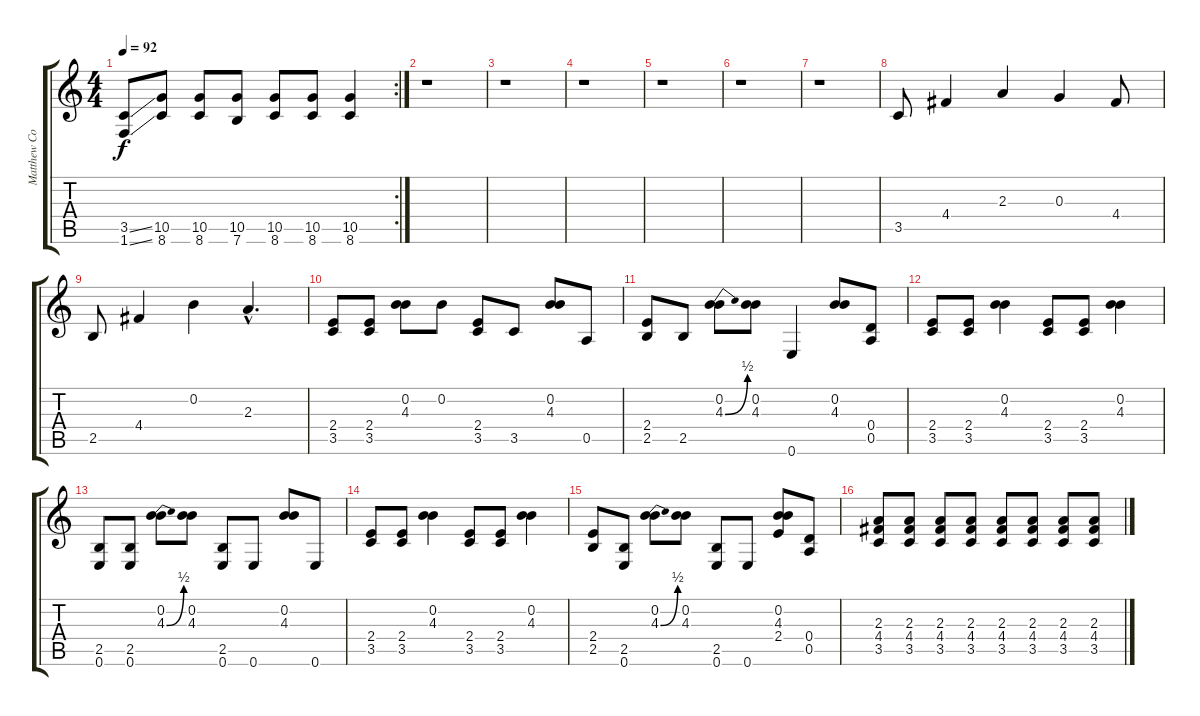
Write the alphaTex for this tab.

\track ("Matthew Cows overdubs" "Matthew Co") {instrument distortionguitar}
\staff {score tabs}
\tuning (E4 B3 G3 D3 A2 E2) {hide}
\rc 2
\ts (4 4)
\tempo 92
\clef g2
\ks c
(3.5{ss} 1.6{ss}).8{dy f} (10.5 8.6).8 (10.5 8.6).8 (10.5 7.6).8 (10.5 8.6).8 (10.5 8.6).8 (10.5 8.6).4 |
r.1 |
r.1 |
r.1 |
r.1 |
r.1 |
r.1 |
3.5.8 4.4.4 2.3.4 0.3.4 4.4.8 |
2.5.8 4.4.4 0.2.4 2.3{hac}.4{d} |
(2.4 3.5).8 (2.4 3.5).8 (0.2 4.3).8 0.2.8 (2.4 3.5).8 3.5.8 (0.2 4.3).8 0.5.8 |
(2.4 2.5).8 2.5.8 (0.2 4.3{be (bend 0 0 60 2)}).8 (0.2 4.3).8 0.6.4 (0.2 4.3).8 (0.4 0.5).8 |
(2.4 3.5).8 (2.4 3.5).8 (0.2 4.3).4 (2.4 3.5).8 (2.4 3.5).8 (0.2 4.3).4 |
(2.5 0.6).8 (2.5 0.6).8 (0.2 4.3{be (bend 0 0 60 2)}).8 (0.2 4.3).8 (2.5 0.6).8 0.6.8 (0.2 4.3).8 0.6.8 |
(2.4 3.5).8 (2.4 3.5).8 (0.2 4.3).4 (2.4 3.5).8 (2.4 3.5).8 (0.2 4.3).4 |
(2.4 2.5).8 (2.5 0.6).8 (0.2 4.3{be (bend 0 0 60 2)}).8 (0.2 4.3).8 (2.5 0.6).8 0.6.8 (0.2 4.3 2.4).8 (0.4 0.5).8 |
(2.3 4.4 3.5).8 (2.3 4.4 3.5).8 (2.3 4.4 3.5).8 (2.3 4.4 3.5).8 (2.3 4.4 3.5).8 (2.3 4.4 3.5).8 (2.3 4.4 3.5).8 (2.3 4.4 3.5).8
